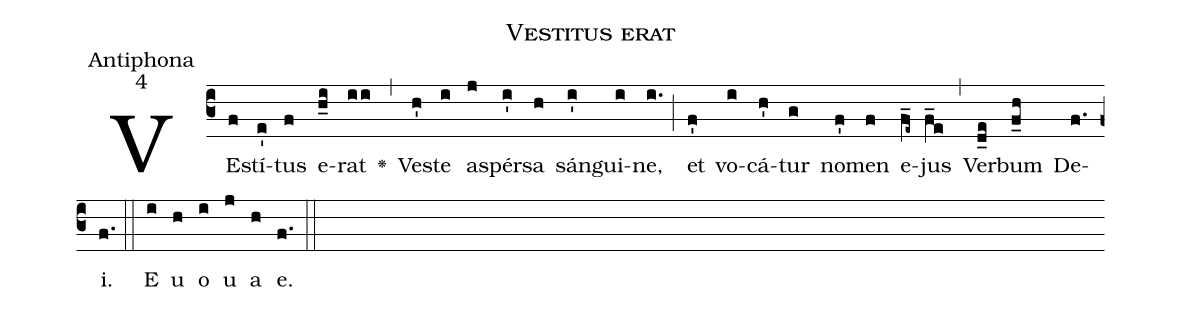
name:Vestitus erat;
office-part:Antiphona;
mode:4;
%%
(c3)VE(f)stí(e')tus(f) e(h_i)rat(ii) <v>\greheightstar</v>(,)
Ve(h')ste(i) a(j)spér(i')sa(h) sán(i')gui(i)ne,(i.) (;) et(f') vo(i)cá(h')tur(g) no(f')men(f) e(f_e~)jus(f_e) (,) Ver(d_e)bum(f_h) De(f.)i.(f.) (::)

E(i) u(h) o(i) u(j) a(h) e.(f.) (::)
